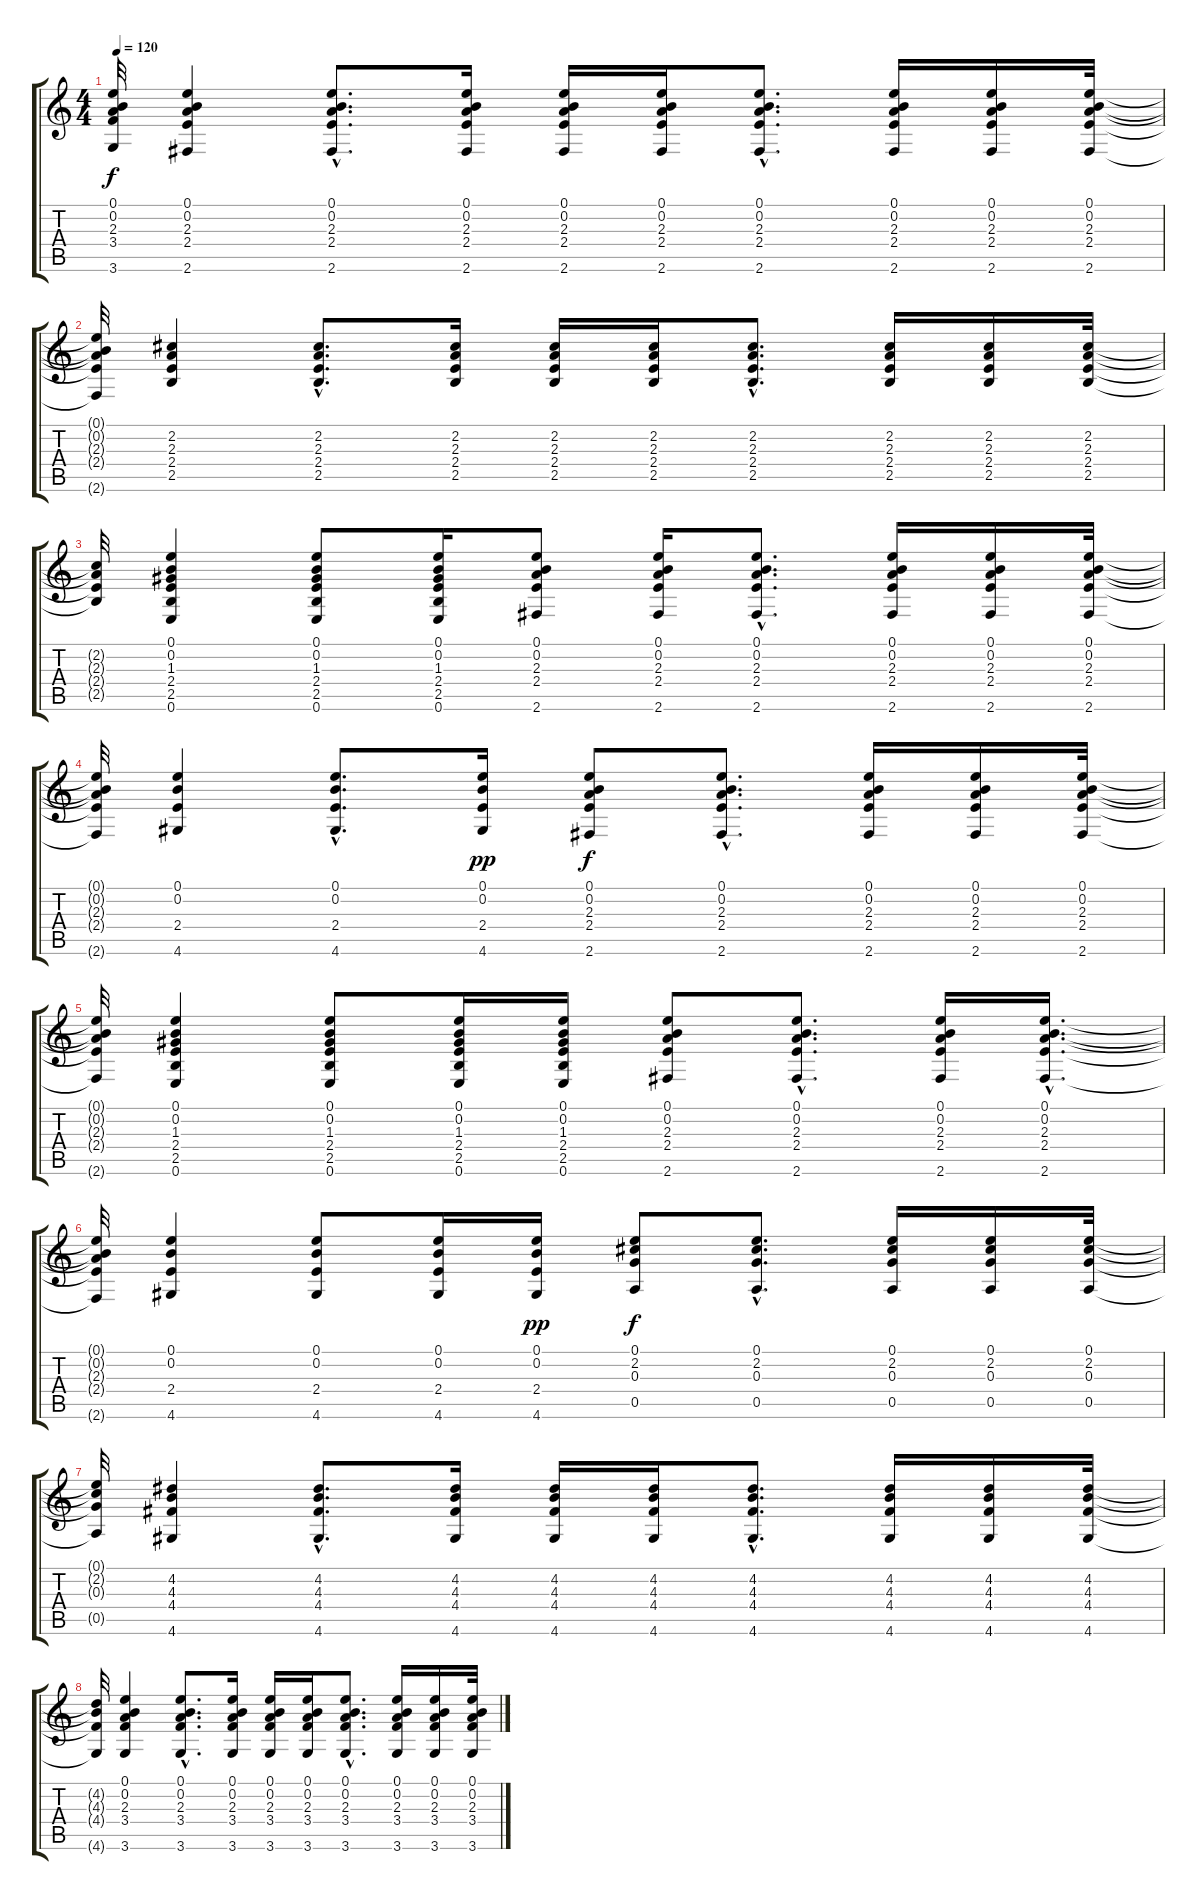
\track "" {instrument acousticguitarsteel}
\staff {score tabs}
\tuning (E4 B3 G3 D3 A2 E2) {hide}
\ts (4 4)
\tempo 120
\clef g2
\ks c
(0.1{t} 0.2{t} 2.3{t} 3.4{t} 3.6{t}).32{dy f} (0.1 0.2 2.3 2.4 2.6).4 (0.1{hac} 0.2{hac} 2.3{hac} 2.4{hac} 2.6{hac}).8{d} (0.1 0.2 2.3 2.4 2.6).16 (0.1 0.2 2.3 2.4 2.6).16 (0.1 0.2 2.3 2.4 2.6).16 (0.1{hac} 0.2{hac} 2.3{hac} 2.4{hac} 2.6{hac}).8{d} (0.1 0.2 2.3 2.4 2.6).16 (0.1 0.2 2.3 2.4 2.6).16 (0.1 0.2 2.3 2.4 2.6).32 |
(0.1{t} 0.2{t} 2.3{t} 2.4{t} 2.6{t}).32 (2.2 2.3 2.4 2.5).4 (2.2{hac} 2.3{hac} 2.4{hac} 2.5{hac}).8{d} (2.2 2.3 2.4 2.5).16 (2.2 2.3 2.4 2.5).16 (2.2 2.3 2.4 2.5).16 (2.2{hac} 2.3{hac} 2.4{hac} 2.5{hac}).8{d} (2.2 2.3 2.4 2.5).16 (2.2 2.3 2.4 2.5).16 (2.2 2.3 2.4 2.5).32 |
(2.2{t} 2.3{t} 2.4{t} 2.5{t}).32 (0.1 0.2 1.3 2.4 2.5 0.6).4 (0.1 0.2 1.3 2.4 2.5 0.6).8 (0.1 0.2 1.3 2.4 2.5 0.6).16 (0.1 0.2 2.3 2.4 2.6).8 (0.1 0.2 2.3 2.4 2.6).16 (0.1{hac} 0.2{hac} 2.3{hac} 2.4{hac} 2.6{hac}).8{d} (0.1 0.2 2.3 2.4 2.6).16 (0.1 0.2 2.3 2.4 2.6).16 (0.1 0.2 2.3 2.4 2.6).32 |
(0.1{t} 0.2{t} 2.3{t} 2.4{t} 2.6{t}).32 (0.1 0.2 2.4 4.6).4 (0.1{hac} 0.2{hac} 2.4{hac} 4.6{hac}).8{d} (0.1 0.2 2.4 4.6).16{dy pp} (0.1 0.2 2.3 2.4 2.6).8{dy f} (0.1{hac} 0.2{hac} 2.3{hac} 2.4{hac} 2.6{hac}).8{d} (0.1 0.2 2.3 2.4 2.6).16 (0.1 0.2 2.3 2.4 2.6).16 (0.1 0.2 2.3 2.4 2.6).32 |
(0.1{t} 0.2{t} 2.3{t} 2.4{t} 2.6{t}).32 (0.1 0.2 1.3 2.4 2.5 0.6).4 (0.1 0.2 1.3 2.4 2.5 0.6).8 (0.1 0.2 1.3 2.4 2.5 0.6).16 (0.1 0.2 1.3 2.4 2.5 0.6).16 (0.1 0.2 2.3 2.4 2.6).8 (0.1{hac} 0.2{hac} 2.3{hac} 2.4{hac} 2.6{hac}).8{d} (0.1 0.2 2.3 2.4 2.6).16 (0.1{hac} 0.2{hac} 2.3{hac} 2.4{hac} 2.6{hac}).16{d} |
(0.1{t} 0.2{t} 2.3{t} 2.4{t} 2.6{t}).32 (0.1 0.2 2.4 4.6).4 (0.1 0.2 2.4 4.6).8 (0.1 0.2 2.4 4.6).16 (0.1 0.2 2.4 4.6).16{dy pp} (0.1 2.2 0.3 0.5).8{dy f} (0.1{hac} 2.2{hac} 0.3{hac} 0.5{hac}).8{d} (0.1 2.2 0.3 0.5).16 (0.1 2.2 0.3 0.5).16 (0.1 2.2 0.3 0.5).32 |
(0.1{t} 2.2{t} 0.3{t} 0.5{t}).32 (4.2 4.3 4.4 4.6).4 (4.2{hac} 4.3{hac} 4.4{hac} 4.6{hac}).8{d} (4.2 4.3 4.4 4.6).16 (4.2 4.3 4.4 4.6).16 (4.2 4.3 4.4 4.6).16 (4.2{hac} 4.3{hac} 4.4{hac} 4.6{hac}).8{d} (4.2 4.3 4.4 4.6).16 (4.2 4.3 4.4 4.6).16 (4.2 4.3 4.4 4.6).32 |
(4.2{t} 4.3{t} 4.4{t} 4.6{t}).32 (0.1 0.2 2.3 3.4 3.6).4 (0.1{hac} 0.2{hac} 2.3{hac} 3.4{hac} 3.6{hac}).8{d} (0.1 0.2 2.3 3.4 3.6).16 (0.1 0.2 2.3 3.4 3.6).16 (0.1 0.2 2.3 3.4 3.6).16 (0.1{hac} 0.2{hac} 2.3{hac} 3.4{hac} 3.6{hac}).8{d} (0.1 0.2 2.3 3.4 3.6).16 (0.1 0.2 2.3 3.4 3.6).16 (0.1 0.2 2.3 3.4 3.6).32
